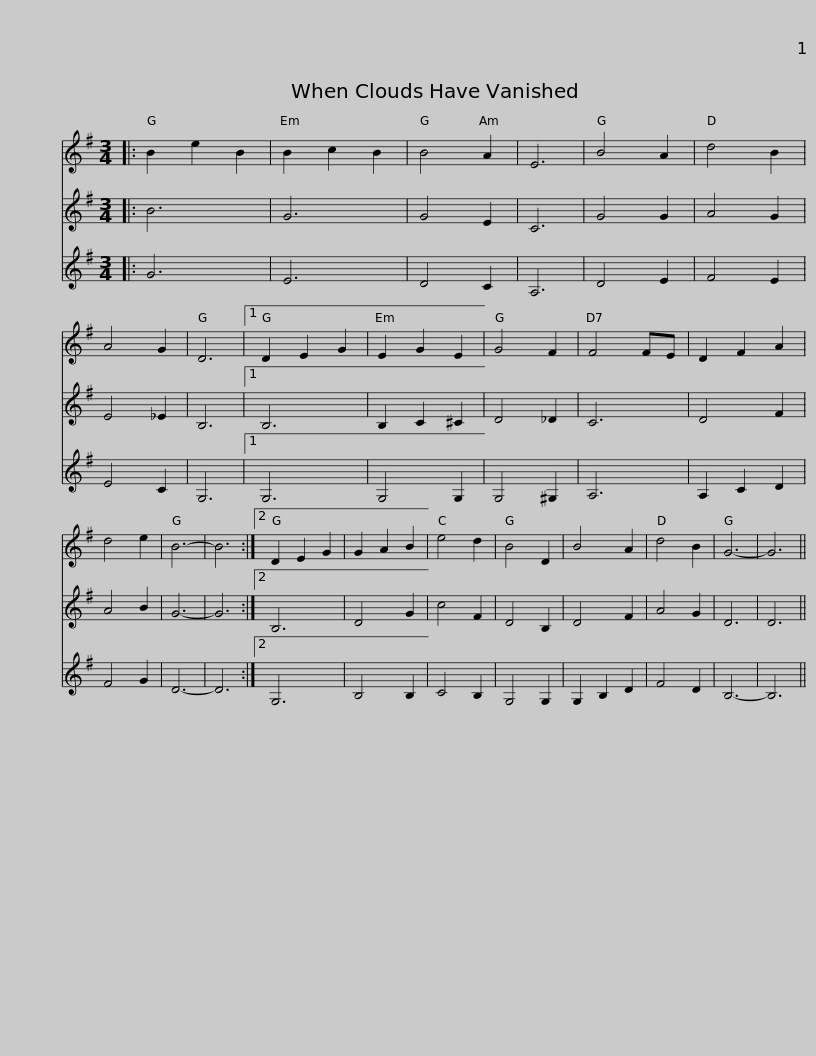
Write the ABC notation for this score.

X:1
%%score 1 2 3
L:1/8
M:3/4
I:linebreak $
K:G
V:1 treble
V:2 treble
V:3 treble
V:1
|: B2 e2 B2 | B2 c2 B2 | B4 A2 | E6 | B4 A2 | %5
 d4 B2 | A4 G2 | D6 |1 D2 E2 G2 | E2 G2 E2 | %10
 G4 F2 | F4 FE |$ D2 F2 A2 | d4 e2 | B6- | %15
 B6 :|2 D2 E2 G2 | G2 A2 B2 | e4 d2 | B4 D2 | %20
 B4 A2 | d4 B2 | G6- | G6 || %24
V:2
|: B6 | G6 | G4 E2 | C6 | G4 G2 | %5
 A4 G2 | E4 _E2 | B,6 |1 B,6 | B,2 C2 ^C2 | %10
 D4 _D2 | C6 |$ D4 F2 | A4 B2 | G6- | %15
 G6 :|2 B,6 | D4 G2 | c4 F2 | D4 B,2 | %20
 D4 F2 | A4 G2 | D6 | D6 || %24
V:3
|: G6 | E6 | D4 C2 | A,6 | D4 E2 | %5
 F4 E2 | E4 C2 | G,6 |1 G,6 | G,4 G,2 | %10
 G,4 ^G,2 | A,6 |$ A,2 C2 D2 | F4 G2 | D6- | %15
 D6 :|2 G,6 | B,4 B,2 | C4 B,2 | G,4 G,2 | %20
 G,2 B,2 D2 | F4 D2 | B,6- | B,6 || %24
